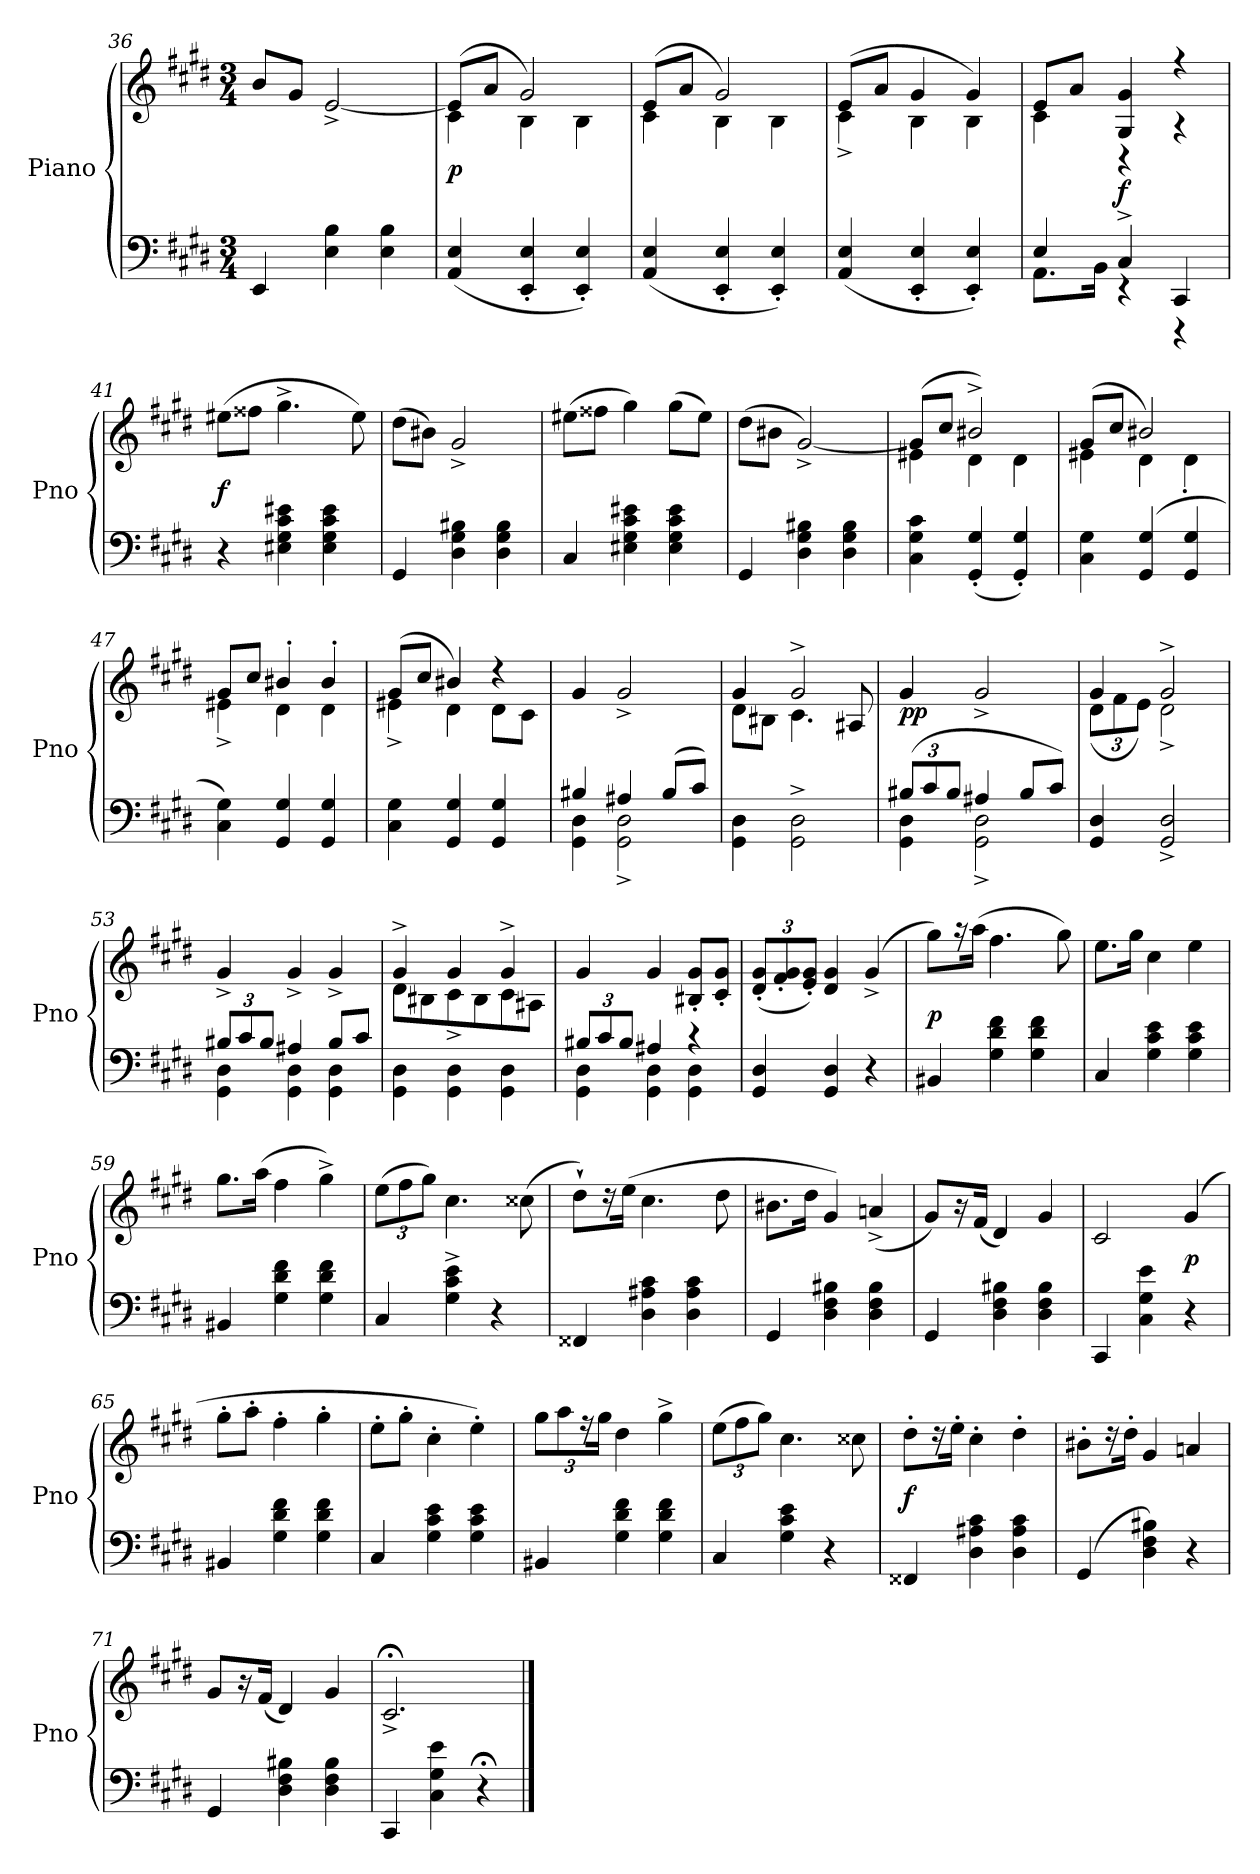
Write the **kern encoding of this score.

**kern	**kern	**dynam
*part1	*part1	*part1
*staff2	*staff1	*staff1/2
*I"Piano	*	*
*I'Pno	*	*
*clefF4	*clefG2	*
*k[f#c#g#d#]	*k[f#c#g#d#]	*
*c#:	*c#:	*
*M3/4	*M3/4	*
=36	=36	=36
4EE/	8b/L	.
.	8g#/J	.
4E\ 4B\	[2e^/	.
4E\ 4B\	.	.
=37	=37	=37
*	*^	*
(4AA/ 4E/	(8e/L]	4c#\	p
.	8a/J	.	.
4EE'/ 4E'/	2g#/)	4B\	.
4EE'/ 4E'/)	.	4B\	.
=38	=38	=38	=38
(4AA/ 4E/	(8e/L	4c#\	.
.	8a/J	.	.
4EE'/ 4E'/	2g#/)	4B\	.
4EE'/ 4E'/)	.	4B\	.
=39	=39	=39	=39
(4AA/ 4E/	(8e/L	4c#^\	.
.	8a/J	.	.
4EE'/ 4E'/	4g#/	4B\	.
4EE'/ 4E'/)	4g#/)	4B\	.
=40	=40	=40	=40
*^	*	*	*
4E/	8.AA\L	8e/L	4c#\	.
.	.	8a/J	.	.
.	16BB\Jk	.	.	.
4C#^/	4r	4G#/ 4g#/	4r	f
4CC#/	4r	4r	4r	.
*v	*v	*	*	*
*	*v	*v	*
=41	=41	=41
4r	(8ee#X\L	f
.	8ff##X\J	.
4E#X\ 4G#\ 4c#\ 4e#X\	4.gg#^\	.
4E#\ 4G#\ 4c#\ 4e#\	.	.
.	8ee#\)	.
=42	=42	=42
4GG#/	(8dd#\L	.
.	8b#X\J)	.
4D#\ 4G#\ 4B#X\	2g#^/	.
4D#\ 4G#\ 4B#\	.	.
=43	=43	=43
4C#/	(8ee#X\L	.
.	8ff##X\J	.
4E#X\ 4G#\ 4c#\ 4e#X\	4gg#\)	.
4E#\ 4G#\ 4c#\ 4e#\	(8gg#\L	.
.	8ee#\J)	.
=44	=44	=44
4GG#/	(8dd#\L	.
.	8b#X\J	.
4D#\ 4G#\ 4B#X\	[2g#^/)	.
4D#\ 4G#\ 4B#\	.	.
=45	=45	=45
*	*^	*
4C#\ 4G#\ 4c#\	(8g#/L]	4e#X\	.
.	8cc#/J	.	.
(4GG#'/ 4G#'/	2b#X^/)	4d#\	.
4GG#'/ 4G#'/)	.	4d#\	.
=46	=46	=46	=46
4C#\ 4G#\	(8g#/L	4e#X\	.
.	8cc#/J	.	.
(4GG#/ 4G#/	2b#X/)	4d#\	.
4GG#/ 4G#/	.	4d#'\	.
=47	=47	=47	=47
4C#\ 4G#\)	8g#/L	4e#X^\	.
.	8cc#/J	.	.
4GG#/ 4G#/	4b#X'/	4d#\	.
4GG#/ 4G#/	4b#'/	4d#\	.
=48	=48	=48	=48
4C#\ 4G#\	(8g#/L	4e#X^\	.
.	8cc#/J	.	.
4GG#/ 4G#/	4b#X/)	4d#\	.
4GG#/ 4G#/	4r	8d#\L	.
.	.	8c#\J	.
*	*v	*v	*
=49	=49	=49
*^	*	*
4B#X/	4GG#\ 4D#\	4g#/	.
4A#X/	2GG#^\ 2D#^\	2g#^/	.
(8B#/L	.	.	.
8c#/J)	.	.	.
*v	*v	*	*
=50	=50	=50
*	*^	*
4GG#\ 4D#\	4g#/	8d#\L	.
.	.	8B#X\J	.
2GG#^\ 2D#^\	2g#^/	4.c#\	.
.	.	8A#X/	.
*	*v	*v	*
=51	=51	=51
*^	*	*
(12B#X/L	4GG#\ 4D#\	4g#/	pp
12c#/	.	.	.
12B#/J	.	.	.
4A#X/	2GG#^\ 2D#^\	2g#^/	.
8B#/L	.	.	.
8c#/J)	.	.	.
*v	*v	*	*
=52	=52	=52
*	*^	*
4GG#/ 4D#/	4g#/	(12d#\L	.
.	.	12f#\	.
.	.	12e\J)	.
2GG#^/ 2D#^/	2g#^/	2d#^\	.
*	*v	*v	*
=53	=53	=53
*^	*	*
12B#X/L	4GG#\ 4D#\	4g#^/	.
12c#/	.	.	.
12B#/J	.	.	.
4A#X/	4GG#\ 4D#\	4g#^/	.
8B#/L	4GG#\ 4D#\	4g#^/	.
8c#/J	.	.	.
*v	*v	*	*
=54	=54	=54
*	*^	*
4GG#\ 4D#\	4g#^/	8d#\L	.
.	.	8B#X\	.
4GG#\ 4D#\	4g#/	8c#^\	.
.	.	8B#\	.
4GG#\ 4D#\	4g#^/	8c#\	.
.	.	8A#X\J	.
*	*v	*v	*
=55	=55	=55
*^	*	*
12B#X/L	4GG#\ 4D#\	4g#/	.
12c#/	.	.	.
12B#/J	.	.	.
4A#X/	4GG#\ 4D#\	4g#/	.
4r	4GG#\ 4D#\	8B#X'/ 8g#'/L	.
.	.	8c#'/ 8g#'/J	.
*v	*v	*	*
=56	=56	=56
4GG#/ 4D#/	(12d#'/ 12g#'/L	.
.	12f#'/ 12g#'/	.
.	12e'/ 12g#'/J)	.
4GG#/ 4D#/	4d#/ 4g#/	.
4r	(4g#^/	.
=57	=57	=57
4BB#X/	8gg#\L)	p
.	16r	.
.	(16aa\Jk	.
4G#\ 4d#\ 4f#\	4.ff#\	.
4G#\ 4d#\ 4f#\	.	.
.	8gg#\)	.
=58	=58	=58
4C#/	8.ee\L	.
.	16gg#\Jk	.
4G#\ 4c#\ 4e\	4cc#\	.
4G#\ 4c#\ 4e\	4ee\	.
=59	=59	=59
4BB#X/	8.gg#\L	.
.	(16aa\Jk	.
4G#\ 4d#\ 4f#\	4ff#\	.
4G#\ 4d#\ 4f#\	4gg#^\)	.
=60	=60	=60
4C#/	(12ee\L	.
.	12ff#\	.
.	12gg#\J)	.
4G#^\ 4c#^\ 4e^\	4.cc#\	.
4r	.	.
.	(8cc##X\	.
=61	=61	=61
4FF##X/	8dd#`\L)	.
.	16r	.
.	(16ee\Jk	.
4D#\ 4A#X\ 4c#\	4.cc#\	.
4D#\ 4A#\ 4c#\	.	.
.	8dd#\	.
=62	=62	=62
4GG#/	8.b#X\L	.
.	16dd#\Jk	.
4D#\ 4F#\ 4B#X\	4g#/)	.
4D#\ 4F#\ 4B#\	(4an^/	.
=63	=63	=63
4GG#/	8g#/L)	.
.	16r	.
.	(16f#/Jk	.
4D#\ 4F#\ 4B#X\	4d#/)	.
4D#\ 4F#\ 4B#\	4g#/	.
=64	=64	=64
4CC#/	2c#/	.
4C#\ 4G#\ 4e\	.	.
4r	(4g#/	p
=65	=65	=65
4BB#X/	8gg#'\L	.
.	8aa'\J	.
4G#\ 4d#\ 4f#\	4ff#'\	.
4G#\ 4d#\ 4f#\	4gg#'\	.
=66	=66	=66
4C#/	8ee'\L	.
.	8gg#'\J	.
4G#\ 4c#\ 4e\	4cc#'\	.
4G#\ 4c#\ 4e\	4ee'\)	.
=67	=67	=67
4BB#X/	12gg#\L	.
.	12aa\	.
.	24r	.
.	24gg#\Jk	.
4G#\ 4d#\ 4f#\	4dd#\	.
4G#\ 4d#\ 4f#\	4gg#^\	.
=68	=68	=68
4C#/	(12ee\L	.
.	12ff#\	.
.	12gg#\J)	.
4G#\ 4c#\ 4e\	4.cc#\	.
4r	.	.
.	8cc##X\	.
=69	=69	=69
4FF##X/	8dd#'\L	f
.	16r	.
.	16ee'\Jk	.
4D#\ 4A#X\ 4c#\	4cc#'\	.
4D#\ 4A#\ 4c#\	4dd#'\	.
=70	=70	=70
(4GG#/	8b#X'\L	.
.	16r	.
.	16dd#'\Jk	.
4D#\ 4F#\ 4B#X\)	4g#/	.
4r	4an/	.
=71	=71	=71
4GG#/	8g#/L	.
.	16r	.
.	(16f#/Jk	.
4D#\ 4F#\ 4B#X\	4d#/)	.
4D#\ 4F#\ 4B#\	4g#/	.
=72	=72	=72
4CC#/	2.c#;<^/	.
4C#\ 4G#\ 4e\	.	.
4r;<	.	.
==	==	==
*-	*-	*-
